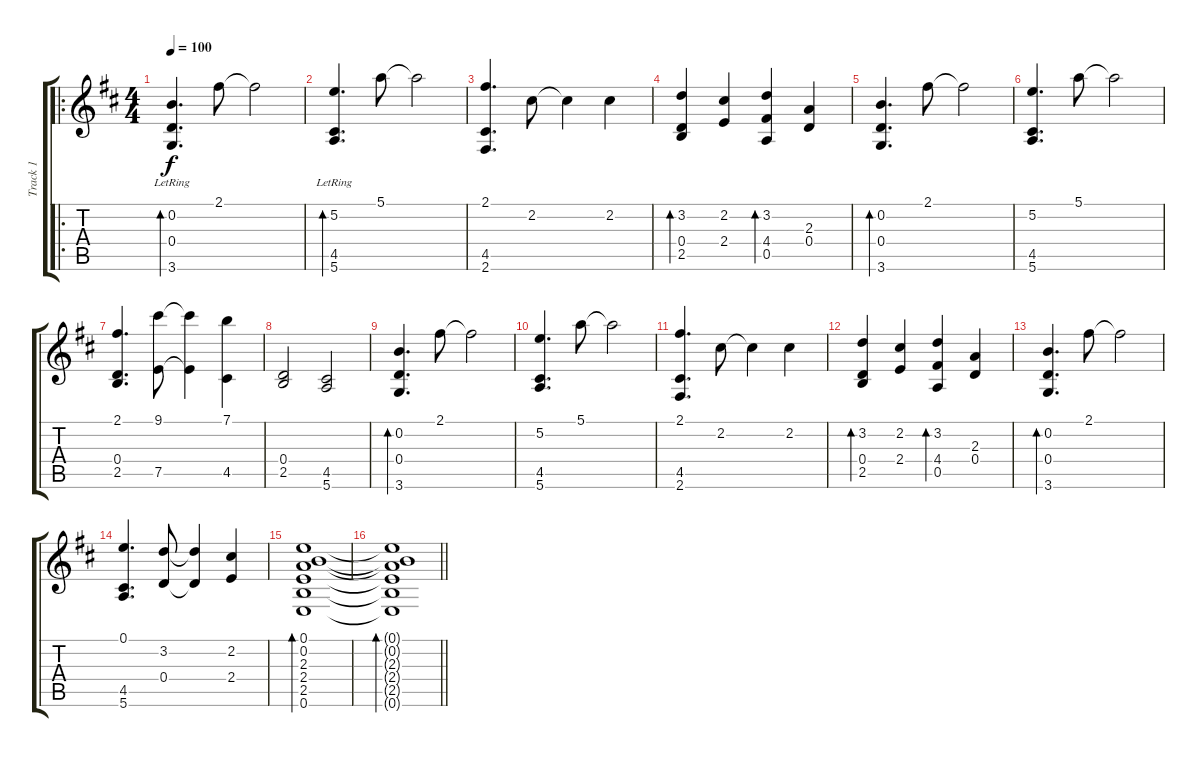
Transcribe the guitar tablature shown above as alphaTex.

\track ("Track 1" "Track 1") {instrument acousticguitarnylon}
\staff {score tabs}
\tuning (E4 B3 G3 D3 A2 E2) {hide}
\ro
\ts (4 4)
\tempo 100
\clef g2
\ks d
(0.2{lr} 0.4{lr} 3.6{lr}).4{d bd 240 dy f} 2.1.8 2.1{t}.2 |
(5.2 4.5{lr} 5.6{lr}).4{d bd 240} 5.1.8 5.1{t}.2 |
(2.1 4.5 2.6).4{d} 2.2.8 2.2{t}.4 2.2.4 |
(3.2 0.4 2.5).4{bd 240} (2.2 2.4).4 (3.2 4.4 0.5).4{bd 240} (2.3 0.4).4 |
(0.2 0.4 3.6).4{d bd 240} 2.1.8 2.1{t}.2 |
(5.2 4.5 5.6).4{d} 5.1.8 5.1{t}.2 |
(2.1 0.4 2.5).4{d} (9.1 7.5).8 (9.1{t} 7.5{t}).4 (7.1 4.5).4 |
(0.4 2.5).2 (4.5 5.6).2 |
(0.2 0.4 3.6).4{d bd 240} 2.1.8 2.1{t}.2 |
(5.2 4.5 5.6).4{d} 5.1.8 5.1{t}.2 |
(2.1 4.5 2.6).4{d} 2.2.8 2.2{t}.4 2.2.4 |
(3.2 0.4 2.5).4{bd 240} (2.2 2.4).4 (3.2 4.4 0.5).4{bd 240} (2.3 0.4).4 |
(0.2 0.4 3.6).4{d bd 240} 2.1.8 2.1{t}.2 |
(0.1 4.5 5.6).4{d} (3.2 0.4).8 (3.2{t} 0.4{t}).4 (2.2 2.4).4 |
(0.1 0.2 2.3 2.4 2.5 0.6).1{bd 480} |
\barLineRight lightlight
(0.1{t} 0.2{t} 2.3{t} 2.4{t} 2.5{t} 0.6{t}).1{bd 480}
